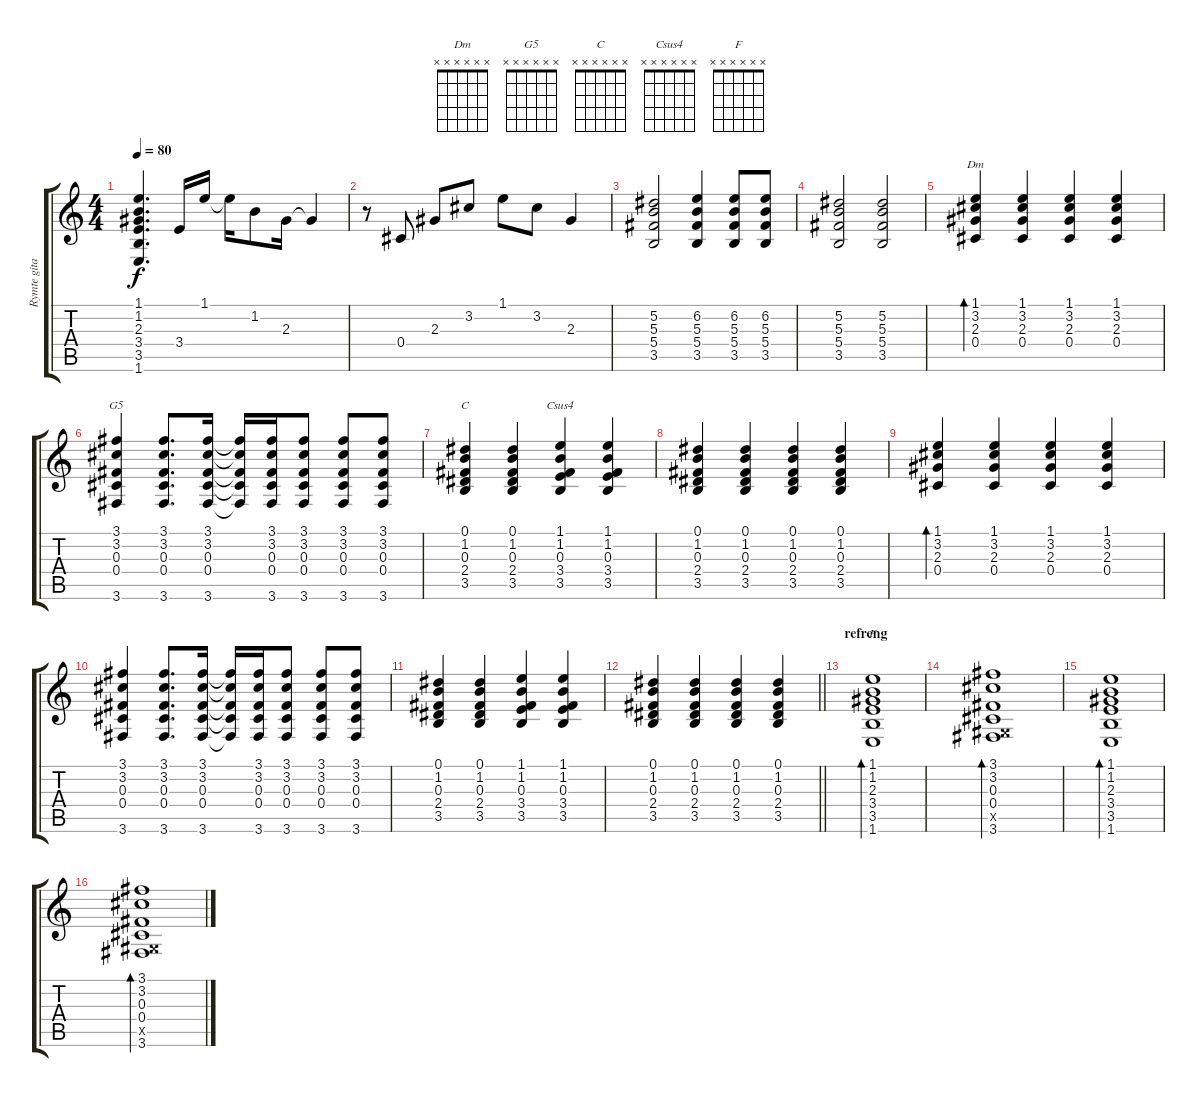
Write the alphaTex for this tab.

\track ("Rymte gitar" "Rymte gita") {instrument electricguitarjazz}
\staff {score tabs}
\tuning (Eb4 Bb3 Gb3 Db3 Ab2 Eb2) {hide}
\chord ("Dm" x x x x x x)
\chord ("G5" x x x x x x)
\chord ("C" x x x x x x)
\chord ("Csus4" x x x x x x)
\chord ("F" x x x x x x)
\ts (4 4)
\tempo 80
\clef g2
\ks c
(1.1 1.2 2.3 3.4 3.5 1.6).4{d dy f} 3.4.16 1.1.16 1.1{t}.16 1.2.8 2.3.16 2.3{t}.4 |
r.8 0.4.8 2.3.8 3.2.8 1.1.8 3.2.8 2.3.4 |
(5.2 5.3 5.4 3.5).2 (6.2 5.3 5.4 3.5).4 (6.2 5.3 5.4 3.5).8 (6.2 5.3 5.4 3.5).8 |
(5.2 5.3 5.4 3.5).2 (5.2 5.3 5.4 3.5).2 |
(1.1 3.2 2.3 0.4).4{bd 120 ch "Dm"} (1.1 3.2 2.3 0.4).4 (1.1 3.2 2.3 0.4).4 (1.1 3.2 2.3 0.4).4 |
(3.1 3.2 0.3 0.4 3.6).4{ch "G5"} (3.1 3.2 0.3 0.4 3.6).8{d} (3.1 3.2 0.3 0.4 3.6).16 (3.1{t} 3.2{t} 0.3{t} 0.4{t} 3.6{t}).16 (3.1 3.2 0.3 0.4 3.6).16 (3.1 3.2 0.3 0.4 3.6).8 (3.1 3.2 0.3 0.4 3.6).8 (3.1 3.2 0.3 0.4 3.6).8 |
(0.1 1.2 0.3 2.4 3.5).4{ch "C"} (0.1 1.2 0.3 2.4 3.5).4 (1.1 1.2 0.3 3.4 3.5).4{ch "Csus4"} (1.1 1.2 0.3 3.4 3.5).4 |
(0.1 1.2 0.3 2.4 3.5).4 (0.1 1.2 0.3 2.4 3.5).4 (0.1 1.2 0.3 2.4 3.5).4 (0.1 1.2 0.3 2.4 3.5).4 |
(1.1 3.2 2.3 0.4).4{bd 120} (1.1 3.2 2.3 0.4).4 (1.1 3.2 2.3 0.4).4 (1.1 3.2 2.3 0.4).4 |
(3.1 3.2 0.3 0.4 3.6).4 (3.1 3.2 0.3 0.4 3.6).8{d} (3.1 3.2 0.3 0.4 3.6).16 (3.1{t} 3.2{t} 0.3{t} 0.4{t} 3.6{t}).16 (3.1 3.2 0.3 0.4 3.6).16 (3.1 3.2 0.3 0.4 3.6).8 (3.1 3.2 0.3 0.4 3.6).8 (3.1 3.2 0.3 0.4 3.6).8 |
(0.1 1.2 0.3 2.4 3.5).4 (0.1 1.2 0.3 2.4 3.5).4 (1.1 1.2 0.3 3.4 3.5).4 (1.1 1.2 0.3 3.4 3.5).4 |
\barLineRight lightlight
(0.1 1.2 0.3 2.4 3.5).4 (0.1 1.2 0.3 2.4 3.5).4 (0.1 1.2 0.3 2.4 3.5).4 (0.1 1.2 0.3 2.4 3.5).4 |
\section ("" "refreng")
(1.1 1.2 2.3 3.4 3.5 1.6).1{bd 120 ch "F"} |
(3.1 3.2 0.3 0.4 0.5{x} 3.6).1{bd 120} |
(1.1 1.2 2.3 3.4 3.5 1.6).1{bd 120} |
(3.1 3.2 0.3 0.4 0.5{x} 3.6).1{bd 120}
